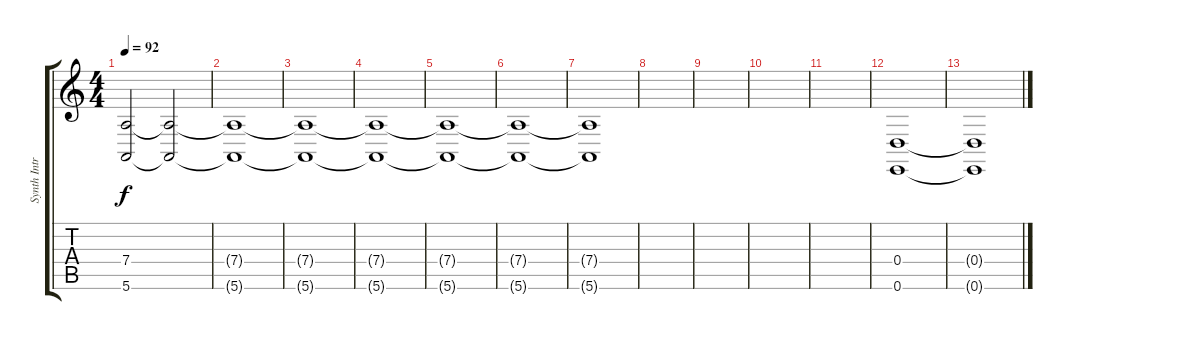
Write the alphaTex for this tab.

\track ("Synth Intro" "Synth Intr") {instrument pad3polysynth}
\staff {score tabs}
\tuning (E4 B3 G3 D3 A2 E2) {hide}
\ts (4 4)
\tempo 92
\clef g2
\ks c
(7.4 5.6).2{dy f volume 0 instrument pad3polysynth} (7.4{t} 5.6{t}).2{volume 10} |
(7.4{t} 5.6{t}).1 |
(7.4{t} 5.6{t}).1 |
(7.4{t} 5.6{t}).1 |
(7.4{t} 5.6{t}).1 |
(7.4{t} 5.6{t}).1 |
(7.4{t} 5.6{t}).1 |
|
|
|
|
(0.4 0.6).1 |
(0.4{t} 0.6{t}).1
